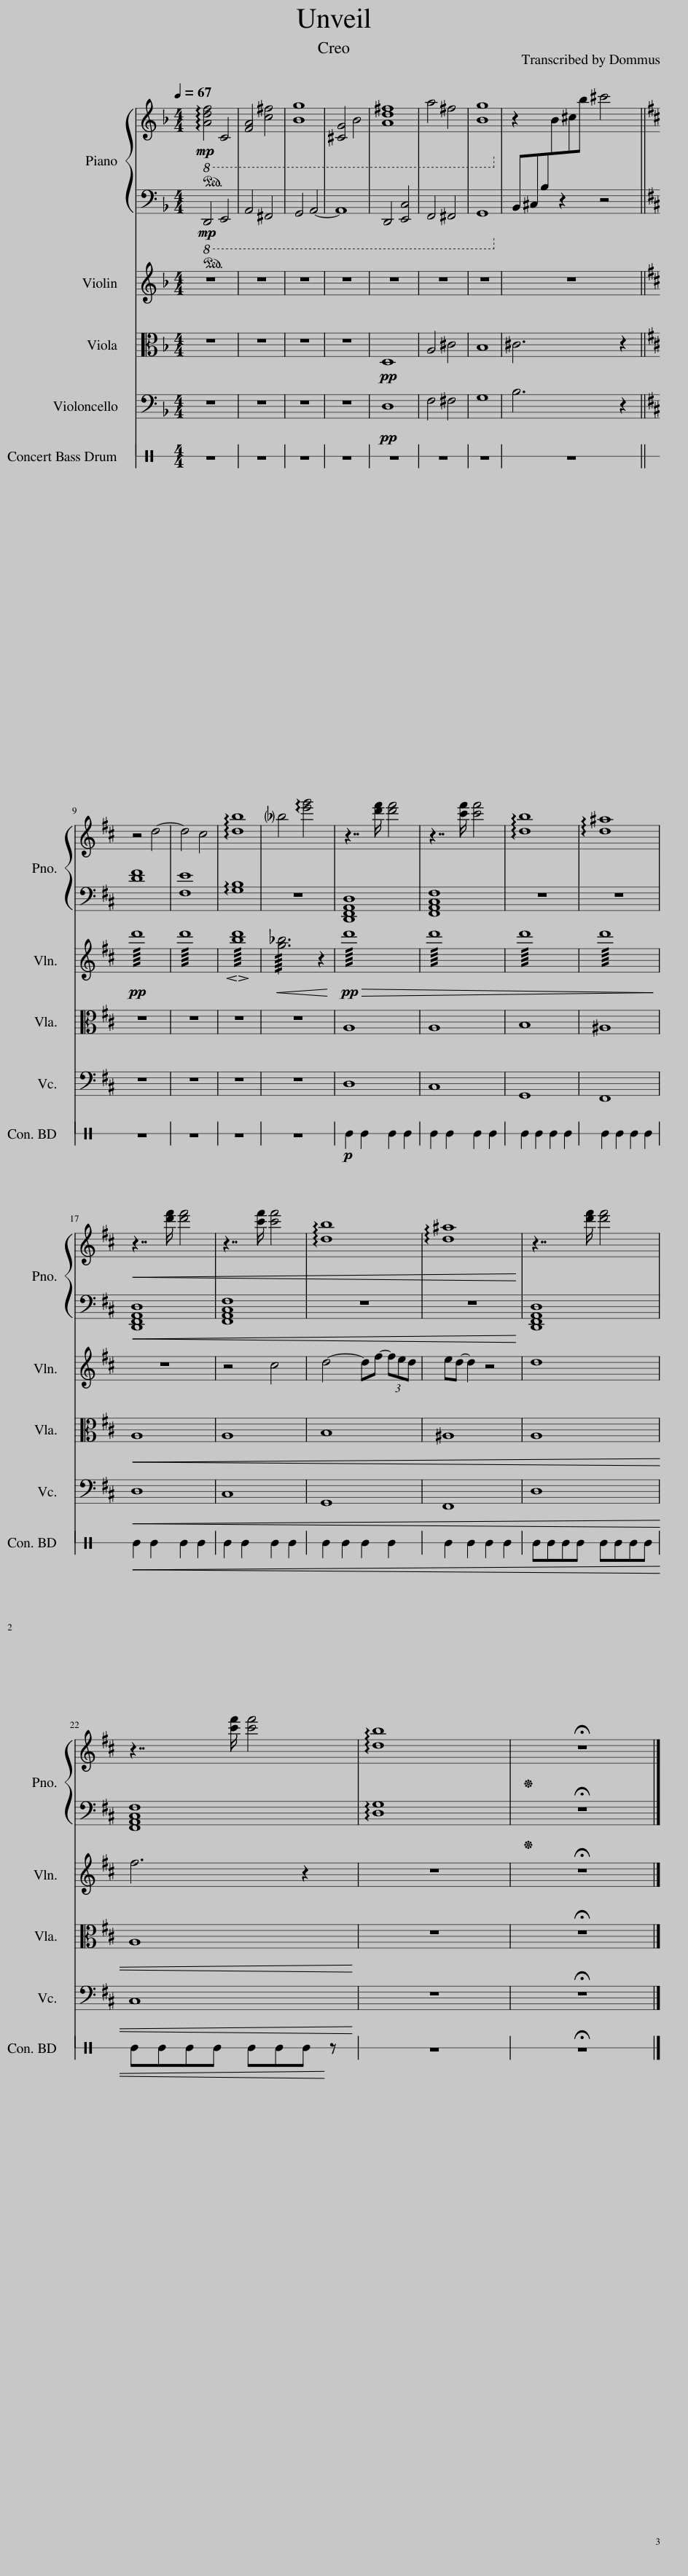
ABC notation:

X:1
%%score { 1 | 2 } 3 4 5 6
L:1/8
Q:1/4=67
M:4/4
I:linebreak $
K:F
V:1 treble
V:2 bass
V:3 treble
V:4 alto
V:5 bass
V:6 perc stafflines=1
K:none
V:1
!mp!!8vb(!!ped! !arpeggio![A,DF]4!ped! C,4 | [F,A,]4 [C^F]4 | [B,G]8 | [^C,G,]4 B,4 | [A,D^F]8 | %5
 A4 ^F4 | [B,G]8!8vb)! | z2 z2 ^c'4 ||$[K:D] z4 d4- | d4 c4 | %10
 !arpeggio![db]8 | !courtesy!_b4 !arpeggio![e'g']4 | z7/2 [d'f']/ [d'f']4 | z7/2 [c'f']/ [c'f']4 | !arpeggio![db]8 | %15
 !arpeggio![d^a]8 |$!<(! z7/2 [d'f']/ [d'f']4 | z7/2 [c'f']/ [c'f']4 | !arpeggio![db]8 | !arpeggio![d^a]8!<)! | %20
 z7/2 [d'f']/ [d'f']4 |$ z7/2 [c'f']/ [c'f']4 | !arpeggio![db]8 | !fermata!z8!ped-up! |] %24
V:2
!mp!!8vb(! D,,,4 E,,,4 | A,,,4 ^F,,,4 | G,,,4 A,,,4- | A,,,8 | D,,,4 [E,,,C,,]4 | %5
 F,,,4 ^F,,,4 | G,,,8!8vb)! | (6:4:6B,,^C,B,[I:staff -1]B^cb[I:staff +1] z4 ||$[K:D] [DF]8 | [F,E]8 | %10
 !arpeggio![G,B,]8 | z8 | [D,,F,,A,,D,]8 | [F,,A,,C,F,]8 | z8 | %15
 z8 |$!<(! [D,,F,,A,,D,]8 | [F,,A,,C,F,]8 | z8 | z8!<)! | %20
 [D,,F,,A,,D,]8 |$ [F,,A,,C,F,]8 | !arpeggio![D,G,]8 | !fermata!z8 |] %24
V:3
 z8 | z8 | z8 | z8 | z8 | %5
 z8 | z8 | z8 ||$[K:D]!pp! !////!d'8 | !////!d'8 | %10
 !////![bd']8 |!<(! !////![g_b]6 z2!<)! |!pp!!>(! !////!d'8 | !////!d'8 | !////!d'8 | %15
 !////!d'8!>)! |$ z8 | z4 c4 | d4- df- (3fed | ed- d2 z4 | %20
 d8 |$ f6 z2 | z8 | !fermata!z8 |] %24
V:4
 z8 | z8 | z8 | z8 |!pp! D,8 | %5
 A,4 ^C4 | B,8 | ^C6 z2 ||$[K:D] z8 | z8 | %10
 z8 | z8 | A,8 | A,8 | B,8 | %15
 ^A,8 |$!<(! A,8 | A,8 | B,8 | ^A,8 | %20
 A,8 |$ A,8!<)! | z8 | !fermata!z8 |] %24
V:5
 z8 | z8 | z8 | z8 |!pp! D,8 | %5
 F,4 ^F,4 | G,8 | B,6 z2 ||$[K:D] z8 | z8 | %10
 z8 | z8 | D,8 | C,8 | G,,8 | %15
 F,,8 |$!<(! D,8 | C,8 | G,,8 | F,,8 | %20
 D,8 |$ C,8!<)! | z8 | !fermata!z8 |] %24
V:6
[K:C] z8 | z8 | z8 | z8 | z8 | %5
 z8 | z8 | z8 ||$ z8 | z8 | %10
 z8 | z8 |!p! E2 E2 E2 E2 | E2 E2 E2 E2 | E2 E2 E2 E2 | %15
 E2 E2 E2 E2 |$!<(! E2 E2 E2 E2 | E2 E2 E2 E2 | E2 E2 E2 E2 | E2 E2 E2 E2 | %20
 EEEE EEEE |$ EEEE EEE!<)! z | z8 | !fermata!z8 |] %24
